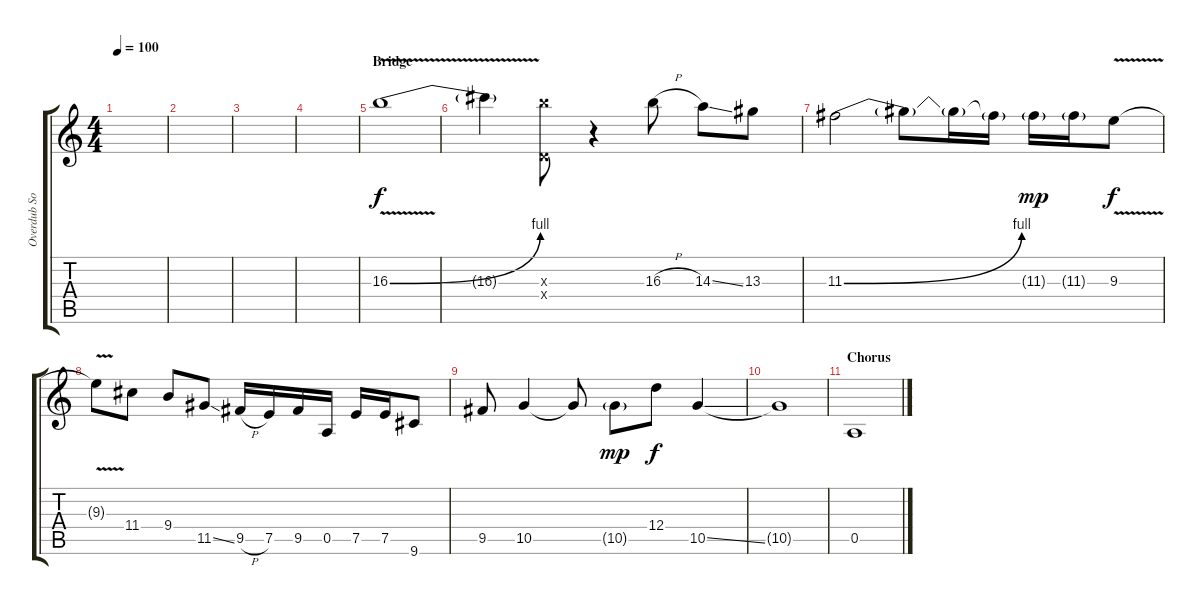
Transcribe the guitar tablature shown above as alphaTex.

\track ("Overdub Solo" "Overdub So") {instrument distortionguitar}
\staff {score tabs}
\tuning (E4 B3 G3 D3 A2 E2) {hide}
\ts (4 4)
\tempo 100
\clef g2
\ks c
|
|
|
|
\section ("" "Bridge")
16.3{be (bend 0 0 60 4) v}.1 |
16.3{t}.4 (16.3{x} 0.4{x}).8 r.4 16.3{h}.8 14.3{ss}.8 13.3.8 |
11.3{be (bend 0 0 60 4)}.2 11.3{t}.8 11.3{t}.16 11.3{t}.16 11.3{g}.16{dy mp} 11.3{g}.16 9.3{v}.8{dy f} |
9.3{t}.8 11.4.8 9.4.8 11.5{ss}.8 9.5{h}.16 7.5.16 9.5.16 0.5.16 7.5.16 7.5.16 9.6.8 |
9.5.8 10.5.4 10.5{t}.8 10.5{g}.8{dy mp} 12.4.8{dy f} 10.5{ss}.4 |
10.5{t}.1 |
\section ("" "Chorus")
0.5.1{volume 0}
